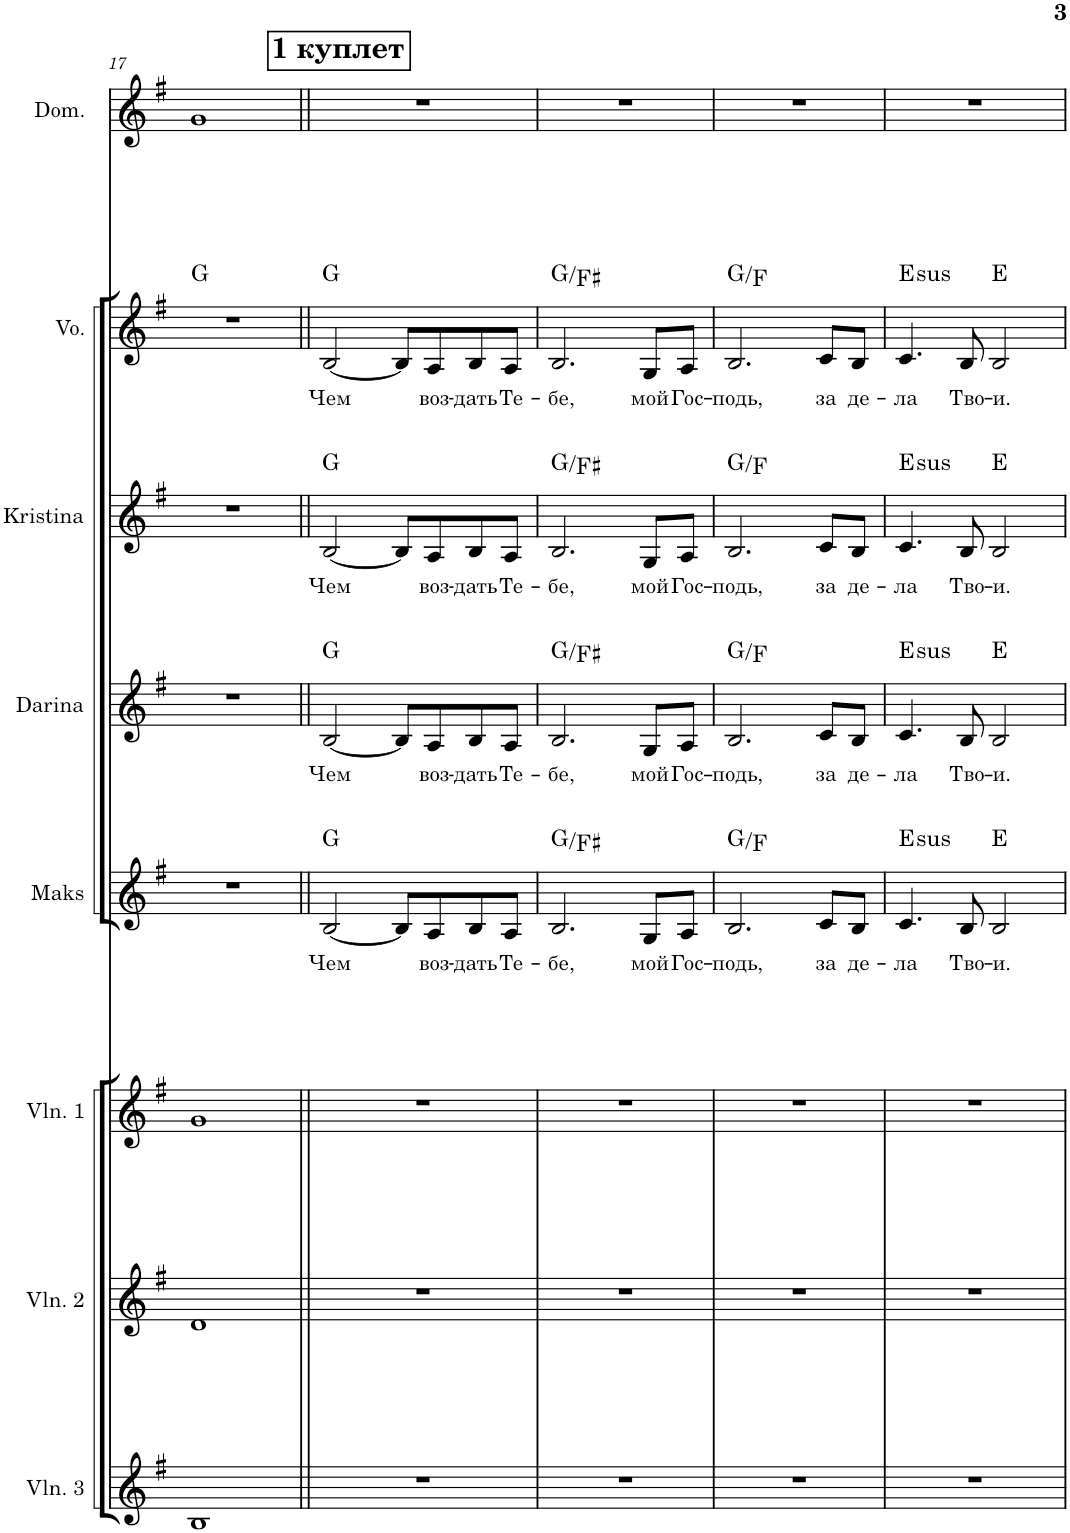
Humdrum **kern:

**kern	**kern	**kern	**kern	**text	**harte	**kern	**text	**harte	**kern	**text	**harte	**kern	**text	**harte	**kern
*part8	*part7	*part6	*part5	*part5	*part5	*part4	*part4	*part4	*part3	*part3	*part3	*part2	*part2	*part2	*part1
*staff8	*staff7	*staff6	*staff5	*staff5	*	*staff4	*staff4	*	*staff3	*staff3	*	*staff2	*staff2	*	*staff1
*I"Violin 3	*I"Violin 2	*I"Violin 1	*I"Maks	*	*	*I"Darina	*	*	*I"Kristina	*	*	*I"Voice	*	*	*I"Domra
*I'Vln. 3	*I'Vln. 2	*I'Vln. 1	*I'Maks	*	*	*I'Darina	*	*	*I'Kristina	*	*	*I'Vo.	*	*	*I'Dom.
!!LO:PB:g=z
*clefG2	*clefG2	*clefG2	*clefG2	*	*	*clefG2	*	*	*clefG2	*	*	*clefG2	*	*	*clefG2
*k[f#]	*k[f#]	*k[f#]	*k[f#]	*	*	*k[f#]	*	*	*k[f#]	*	*	*k[f#]	*	*	*k[f#]
*M4/4	*M4/4	*M4/4	*M4/4	*	*	*M4/4	*	*	*M4/4	*	*	*M4/4	*	*	*M4/4
=17	=17	=17	=17	=17	=17	=17	=17	=17	=17	=17	=17	=17	=17	=17	=17
1B	1d	1g	1r	.	.	1r	.	.	1r	.	.	1r	.	G:maj	1g
!!LO:REH:place=s1:a:B:cj:fs=14:t=1 куплет
=18||	=18||	=18||	=18||	=18||	=18||	=18||	=18||	=18||	=18||	=18||	=18||	=18||	=18||	=18||	=18||
!	!	!	!	!LO:LY:b	!	!	!LO:LY:b	!	!	!LO:LY:b	!	!	!LO:LY:b	!	!
1r	1r	1r	[2B/	Чем	G:maj	[2B/	Чем	G:maj	[2B/	Чем	G:maj	[2B/	Чем	G:maj	1r
.	.	.	8B/L]	.	.	8B/L]	.	.	8B/L]	.	.	8B/L]	.	.	.
!	!	!	!	!LO:LY:b	!	!	!LO:LY:b	!	!	!LO:LY:b	!	!	!LO:LY:b	!	!
.	.	.	8A/	воз-	.	8A/	воз-	.	8A/	воз-	.	8A/	воз-	.	.
!	!	!	!	!LO:LY:b	!	!	!LO:LY:b	!	!	!LO:LY:b	!	!	!LO:LY:b	!	!
.	.	.	8B/	-дать	.	8B/	-дать	.	8B/	-дать	.	8B/	-дать	.	.
!	!	!	!	!LO:LY:b	!	!	!LO:LY:b	!	!	!LO:LY:b	!	!	!LO:LY:b	!	!
.	.	.	8A/J	Те-	.	8A/J	Те-	.	8A/J	Те-	.	8A/J	Те-	.	.
=19	=19	=19	=19	=19	=19	=19	=19	=19	=19	=19	=19	=19	=19	=19	=19
!	!	!	!	!LO:LY:b	!	!	!LO:LY:b	!	!	!LO:LY:b	!	!	!LO:LY:b	!	!
1r	1r	1r	2.B/	-бе,	G:maj/7	2.B/	-бе,	G:maj/7	2.B/	-бе,	G:maj/7	2.B/	-бе,	G:maj/7	1r
!	!	!	!	!LO:LY:b	!	!	!LO:LY:b	!	!	!LO:LY:b	!	!	!LO:LY:b	!	!
.	.	.	8G/L	мой	.	8G/L	мой	.	8G/L	мой	.	8G/L	мой	.	.
!	!	!	!	!LO:LY:b	!	!	!LO:LY:b	!	!	!LO:LY:b	!	!	!LO:LY:b	!	!
.	.	.	8A/J	Гос-	.	8A/J	Гос-	.	8A/J	Гос-	.	8A/J	Гос-	.	.
=20	=20	=20	=20	=20	=20	=20	=20	=20	=20	=20	=20	=20	=20	=20	=20
!	!	!	!	!LO:LY:b	!	!	!LO:LY:b	!	!	!LO:LY:b	!	!	!LO:LY:b	!	!
1r	1r	1r	2.B/	-подь,	G:maj/b7	2.B/	-подь,	G:maj/b7	2.B/	-подь,	G:maj/b7	2.B/	-подь,	G:maj/b7	1r
!	!	!	!	!LO:LY:b	!	!	!LO:LY:b	!	!	!LO:LY:b	!	!	!LO:LY:b	!	!
.	.	.	8c/L	за	.	8c/L	за	.	8c/L	за	.	8c/L	за	.	.
!	!	!	!	!LO:LY:b	!	!	!LO:LY:b	!	!	!LO:LY:b	!	!	!LO:LY:b	!	!
.	.	.	8B/J	де-	.	8B/J	де-	.	8B/J	де-	.	8B/J	де-	.	.
=21	=21	=21	=21	=21	=21	=21	=21	=21	=21	=21	=21	=21	=21	=21	=21
!	!	!	!	!LO:LY:b	!LO:H:kt=sus	!	!LO:LY:b	!LO:H:kt=sus	!	!LO:LY:b	!LO:H:kt=sus	!	!LO:LY:b	!LO:H:kt=sus	!
1r	1r	1r	4.c/	-ла	E:sus4	4.c/	-ла	E:sus4	4.c/	-ла	E:sus4	4.c/	-ла	E:sus4	1r
!	!	!	!	!LO:LY:b	!	!	!LO:LY:b	!	!	!LO:LY:b	!	!	!LO:LY:b	!	!
.	.	.	8B/	Тво-	.	8B/	Тво-	.	8B/	Тво-	.	8B/	Тво-	.	.
!	!	!	!	!LO:LY:b	!	!	!LO:LY:b	!	!	!LO:LY:b	!	!	!LO:LY:b	!	!
.	.	.	2B/	-и.	E:maj	2B/	-и.	E:maj	2B/	-и.	E:maj	2B/	-и.	E:maj	.
=	=	=	=	=	=	=	=	=	=	=	=	=	=	=	=
*-	*-	*-	*-	*-	*-	*-	*-	*-	*-	*-	*-	*-	*-	*-	*-
